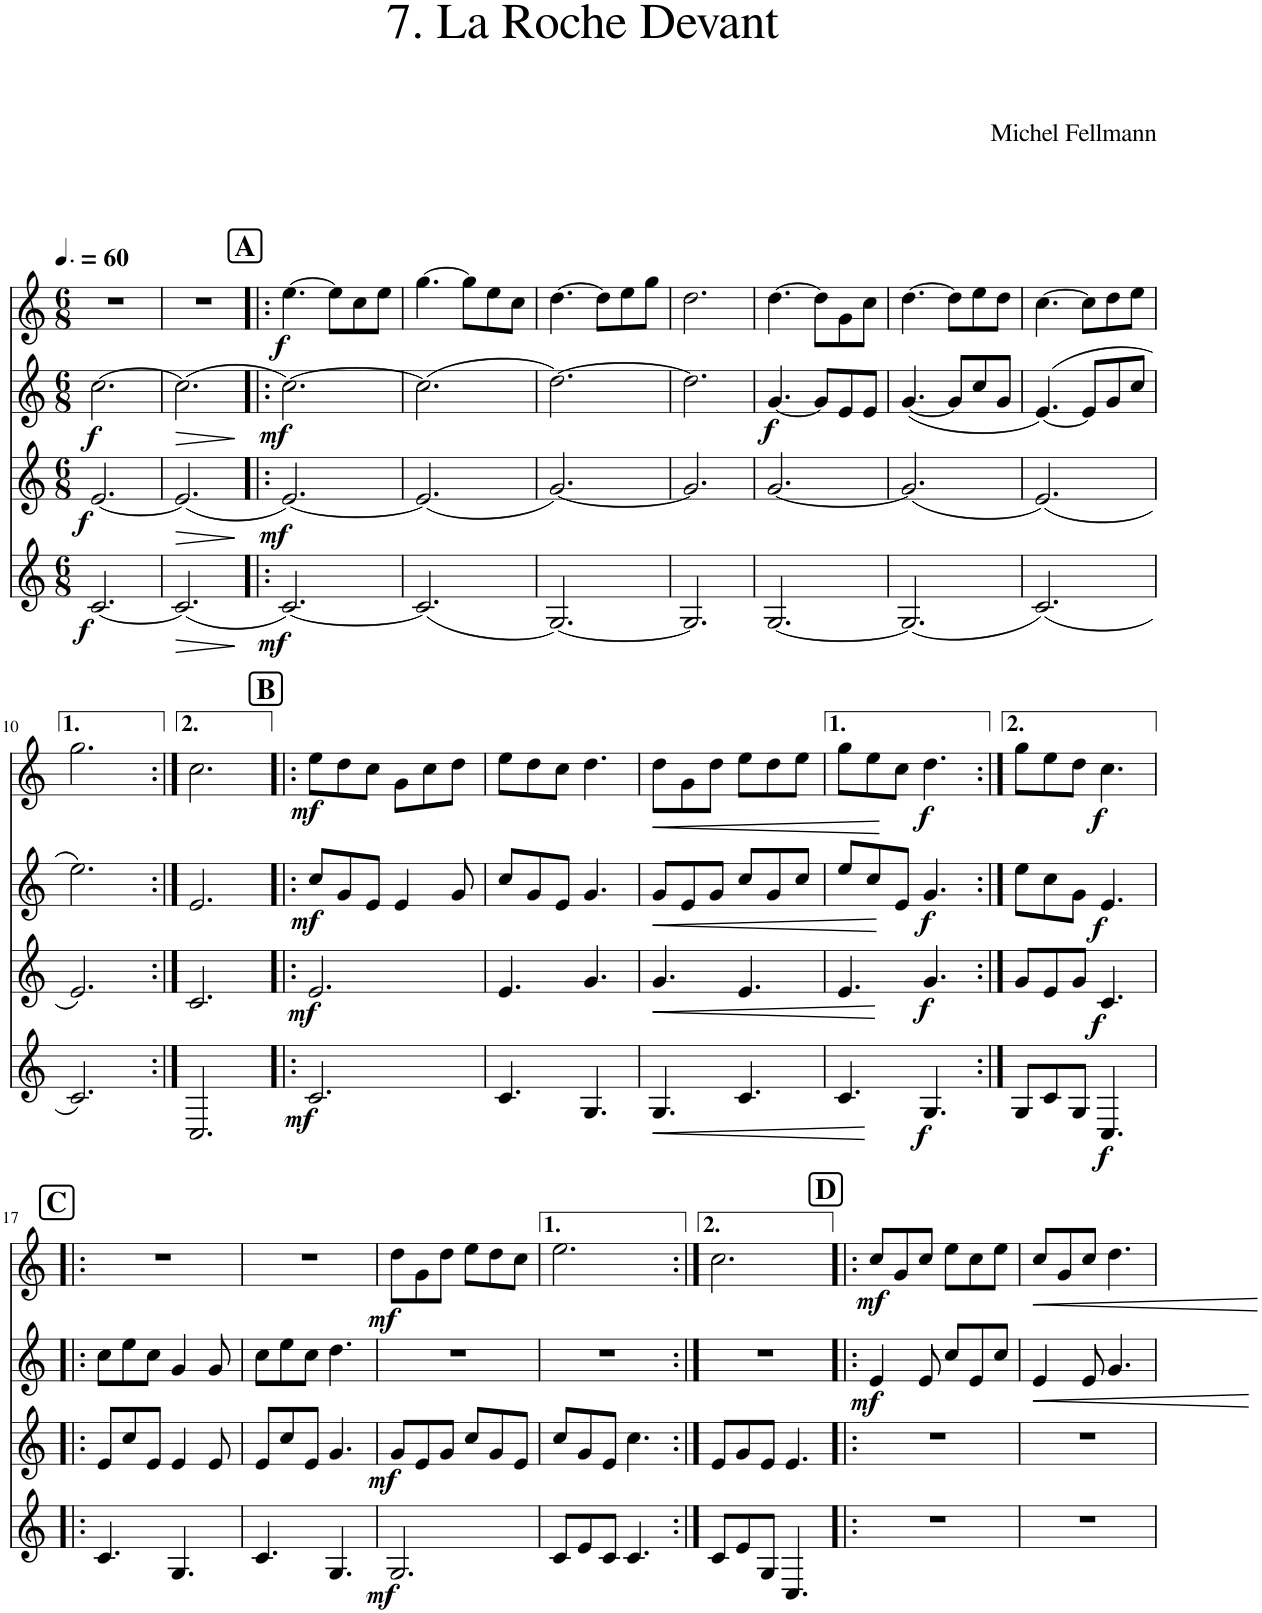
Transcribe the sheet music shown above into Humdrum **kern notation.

**kern	**dynam	**kern	**dynam	**kern	**dynam	**kern	**dynam
*part4	*part4	*part3	*part3	*part2	*part2	*part1	*part1
*staff4	*staff4	*staff3	*staff3	*staff2	*staff2	*staff1	*staff1
*I"Cor en Fa	*	*I"Cor en Fa	*	*I"Cor en Fa	*	*I"Cor en Fa	*
*clefG2	*	*clefG2	*	*clefG2	*	*clefG2	*
*Trd4c7	*	*Trd4c7	*	*Trd4c7	*	*Trd4c7	*
*k[]	*	*k[]	*	*k[]	*	*k[]	*
*M6/8	*	*M6/8	*	*M6/8	*	*M6/8	*
*MM90	*	*MM90	*	*MM90	*	*MM90	*
=1	=1	=1	=1	=1	=1	=1	=1
!	!LO:DY:b	!	!LO:DY:b	!	!LO:DY:b	!	!
[2.c/	f	[2.e/	f	[2.cc\	f	2.r	.
=2	=2	=2	=2	=2	=2	=2	=2
!	!LO:HP:b	!	!LO:HP:b	!	!LO:HP:b	!	!
(2.c/]	>	(2.e/]	>	(2.cc\]	>	2.r	.
.	]	.	]	.	]	.	.
!!LO:REH:place=s1:a:B:cj:fs=14:t=A
=3!|:	=3!|:	=3!|:	=3!|:	=3!|:	=3!|:	=3!|:	=3!|:
!	!LO:DY:b	!	!LO:DY:b	!	!LO:DY:b	!	!LO:DY:b
[2.c/)	mf	[2.e/)	mf	[2.cc\)	mf	[4.ee\	f
.	.	.	.	.	.	8ee\L]	.
.	.	.	.	.	.	8cc\	.
.	.	.	.	.	.	8ee\J	.
=4	=4	=4	=4	=4	=4	=4	=4
(2.c/]	.	(2.e/]	.	(2.cc\]	.	[4.gg\	.
.	.	.	.	.	.	8gg\L]	.
.	.	.	.	.	.	8ee\	.
.	.	.	.	.	.	8cc\J	.
=5	=5	=5	=5	=5	=5	=5	=5
[2.G/)	.	[2.g/)	.	[2.dd\)	.	[4.dd\	.
.	.	.	.	.	.	8dd\L]	.
.	.	.	.	.	.	8ee\	.
.	.	.	.	.	.	8gg\J	.
=6	=6	=6	=6	=6	=6	=6	=6
2.G/]	.	2.g/]	.	2.dd\]	.	2.dd\	.
=7	=7	=7	=7	=7	=7	=7	=7
!	!	!	!	!	!LO:DY:b	!	!
[2.G/	.	[2.g/	.	[4.g/	f	[4.dd\	.
.	.	.	.	8g/L]	.	8dd\L]	.
.	.	.	.	8e/	.	8g\	.
.	.	.	.	8e/J	.	8cc\J	.
=8	=8	=8	=8	=8	=8	=8	=8
(2.G/]	.	(2.g/]	.	([4.g/	.	[4.dd\	.
.	.	.	.	8g/L]	.	8dd\L]	.
.	.	.	.	8cc/	.	8ee\	.
.	.	.	.	8g/J	.	8dd\J	.
=9	=9	=9	=9	=9	=9	=9	=9
(2.c/)	.	(2.e/)	.	([4.e/)	.	[4.cc\	.
.	.	.	.	8e/L]	.	8cc\L]	.
.	.	.	.	8g/	.	8dd\	.
.	.	.	.	8cc/J	.	8ee\J	.
!!LO:LB:g=z
=10	=10	=10	=10	=10	=10	=10	=10
2.c/)	.	2.e/)	.	2.ee\)	.	2.gg\	.
=11:|!	=11:|!	=11:|!	=11:|!	=11:|!	=11:|!	=11:|!	=11:|!
2.C/	.	2.c/	.	2.e/	.	2.cc\	.
!!LO:REH:place=s1:a:B:cj:fs=14:t=B
=12!|:	=12!|:	=12!|:	=12!|:	=12!|:	=12!|:	=12!|:	=12!|:
!	!LO:DY:b	!	!LO:DY:b	!	!LO:DY:b	!	!LO:DY:b
2.c/	mf	2.e/	mf	8cc/L	mf	8ee\L	mf
.	.	.	.	8g/	.	8dd\	.
.	.	.	.	8e/J	.	8cc\J	.
.	.	.	.	4e/	.	8g\L	.
.	.	.	.	.	.	8cc\	.
.	.	.	.	8g/	.	8dd\J	.
=13	=13	=13	=13	=13	=13	=13	=13
4.c/	.	4.e/	.	8cc/L	.	8ee\L	.
.	.	.	.	8g/	.	8dd\	.
.	.	.	.	8e/J	.	8cc\J	.
4.G/	.	4.g/	.	4.g/	.	4.dd\	.
=14	=14	=14	=14	=14	=14	=14	=14
!	!LO:HP:b	!	!LO:HP:b	!	!LO:HP:b	!	!LO:HP:b
4.G/	<	4.g/	<	8g/L	<	8dd\L	<
.	.	.	.	8e/	.	8g\	.
.	.	.	.	8g/J	.	8dd\J	.
4.c/	.	4.e/	.	8cc/L	.	8ee\L	.
.	.	.	.	8g/	.	8dd\	.
.	.	.	.	8cc/J	.	8ee\J	.
.	[	.	[	.	[	.	[
=15	=15	=15	=15	=15	=15	=15	=15
4.c/	.	4.e/	.	8ee/L	.	8gg\L	.
.	.	.	.	8cc/	.	8ee\	.
.	.	.	.	8e/J	.	8cc\J	.
!	!LO:DY:b	!	!LO:DY:b	!	!LO:DY:b	!	!LO:DY:b
4.G/	f	4.g/	f	4.g/	f	4.dd\	f
=16:|!	=16:|!	=16:|!	=16:|!	=16:|!	=16:|!	=16:|!	=16:|!
8G/L	.	8g/L	.	8ee\L	.	8gg\L	.
8c/	.	8e/	.	8cc\	.	8ee\	.
8G/J	.	8g/J	.	8g\J	.	8dd\J	.
!	!LO:DY:b	!	!LO:DY:b	!	!LO:DY:b	!	!LO:DY:b
4.C/	f	4.c/	f	4.e/	f	4.cc\	f
!!LO:LB:g=z
!!LO:REH:place=s1:a:B:cj:fs=14:t=C
=17!|:	=17!|:	=17!|:	=17!|:	=17!|:	=17!|:	=17!|:	=17!|:
4.c/	.	8e/L	.	8cc\L	.	2.r	.
.	.	8cc/	.	8ee\	.	.	.
.	.	8e/J	.	8cc\J	.	.	.
4.G/	.	4e/	.	4g/	.	.	.
.	.	8e/	.	8g/	.	.	.
=18	=18	=18	=18	=18	=18	=18	=18
4.c/	.	8e/L	.	8cc\L	.	2.r	.
.	.	8cc/	.	8ee\	.	.	.
.	.	8e/J	.	8cc\J	.	.	.
4.G/	.	4.g/	.	4.dd\	.	.	.
=19	=19	=19	=19	=19	=19	=19	=19
!	!LO:DY:b	!	!LO:DY:b	!	!	!	!LO:DY:b
2.G/	mf	8g/L	mf	2.r	.	8dd\L	mf
.	.	8e/	.	.	.	8g\	.
.	.	8g/J	.	.	.	8dd\J	.
.	.	8cc/L	.	.	.	8ee\L	.
.	.	8g/	.	.	.	8dd\	.
.	.	8e/J	.	.	.	8cc\J	.
=20	=20	=20	=20	=20	=20	=20	=20
8c/L	.	8cc/L	.	2.r	.	2.ee\	.
8e/	.	8g/	.	.	.	.	.
8c/J	.	8e/J	.	.	.	.	.
4.c/	.	4.cc\	.	.	.	.	.
=21:|!	=21:|!	=21:|!	=21:|!	=21:|!	=21:|!	=21:|!	=21:|!
8c/L	.	8e/L	.	2.r	.	2.cc\	.
8e/	.	8g/	.	.	.	.	.
8G/J	.	8e/J	.	.	.	.	.
4.C/	.	4.e/	.	.	.	.	.
!!LO:REH:place=s1:a:B:cj:fs=14:t=D
=22!|:	=22!|:	=22!|:	=22!|:	=22!|:	=22!|:	=22!|:	=22!|:
!	!	!	!	!	!LO:DY:b	!	!LO:DY:b
2.r	.	2.r	.	4e/	mf	8cc/L	mf
.	.	.	.	.	.	8g/	.
.	.	.	.	8e/	.	8cc/J	.
.	.	.	.	8cc/L	.	8ee\L	.
.	.	.	.	8e/	.	8cc\	.
.	.	.	.	8cc/J	.	8ee\J	.
=23	=23	=23	=23	=23	=23	=23	=23
!	!	!	!	!	!LO:HP:b	!	!LO:HP:b
2.r	.	2.r	.	4e/	<	8cc/L	<
.	.	.	.	.	.	8g/	.
.	.	.	.	8e/	.	8cc/J	.
.	.	.	.	4.g/	.	4.dd\	.
.	.	.	.	.	[	.	[
=	=	=	=	=	=	=	=
*-	*-	*-	*-	*-	*-	*-	*-
